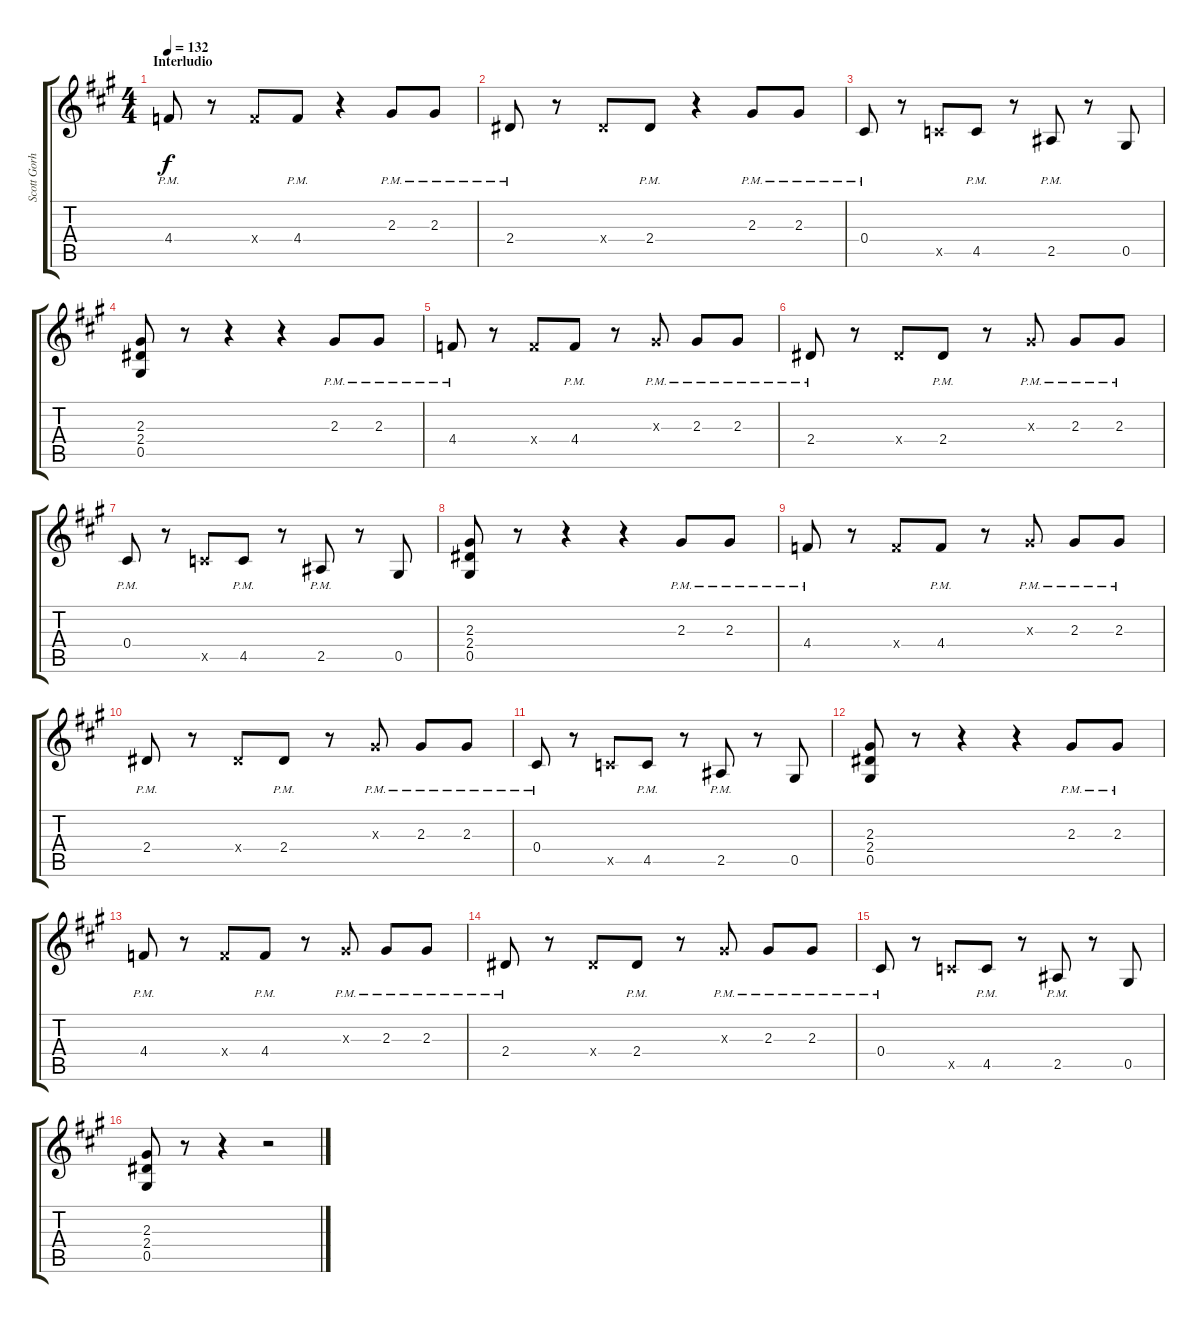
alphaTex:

\track ("Scott Gorham" "Scott Gorh") {instrument distortionguitar}
\staff {score tabs}
\tuning (Eb4 Bb3 Gb3 Db3 Ab2 Eb2) {hide}
\ts (4 4)
\section ("" "Interludio")
\tempo 132
\clef g2
\ks a
4.4{pm}.8{dy f} r.8 4.4{x}.8 4.4{pm}.8 r.4 2.3{pm}.8 2.3{pm}.8 |
2.4{pm}.8 r.8 2.4{x}.8 2.4{pm}.8 r.4 2.3{pm}.8 2.3{pm}.8 |
0.4{pm}.8 r.8 4.5{x}.8 4.5{pm}.8 r.8 2.5{pm}.8 r.8 0.5.8 |
(2.3 2.4 0.5).8 r.8 r.4 r.4 2.3{pm}.8 2.3{pm}.8 |
4.4{pm}.8 r.8 4.4{x}.8 4.4{pm}.8 r.8 2.3{pm x}.8 2.3{pm}.8 2.3{pm}.8 |
2.4{pm}.8 r.8 2.4{x}.8 2.4{pm}.8 r.8 2.3{pm x}.8 2.3{pm}.8 2.3{pm}.8 |
0.4{pm}.8 r.8 4.5{x}.8 4.5{pm}.8 r.8 2.5{pm}.8 r.8 0.5.8 |
(2.3 2.4 0.5).8 r.8 r.4 r.4 2.3{pm}.8 2.3{pm}.8 |
4.4{pm}.8 r.8 4.4{x}.8 4.4{pm}.8 r.8 2.3{pm x}.8 2.3{pm}.8 2.3{pm}.8 |
2.4{pm}.8 r.8 2.4{x}.8 2.4{pm}.8 r.8 2.3{pm x}.8 2.3{pm}.8 2.3{pm}.8 |
0.4{pm}.8 r.8 4.5{x}.8 4.5{pm}.8 r.8 2.5{pm}.8 r.8 0.5.8 |
(2.3 2.4 0.5).8 r.8 r.4 r.4 2.3{pm}.8 2.3{pm}.8 |
4.4{pm}.8 r.8 4.4{x}.8 4.4{pm}.8 r.8 2.3{pm x}.8 2.3{pm}.8 2.3{pm}.8 |
2.4{pm}.8 r.8 2.4{x}.8 2.4{pm}.8 r.8 2.3{pm x}.8 2.3{pm}.8 2.3{pm}.8 |
0.4{pm}.8 r.8 4.5{x}.8 4.5{pm}.8 r.8 2.5{pm}.8 r.8 0.5.8 |
(2.3 2.4 0.5).8 r.8 r.4 r.2
